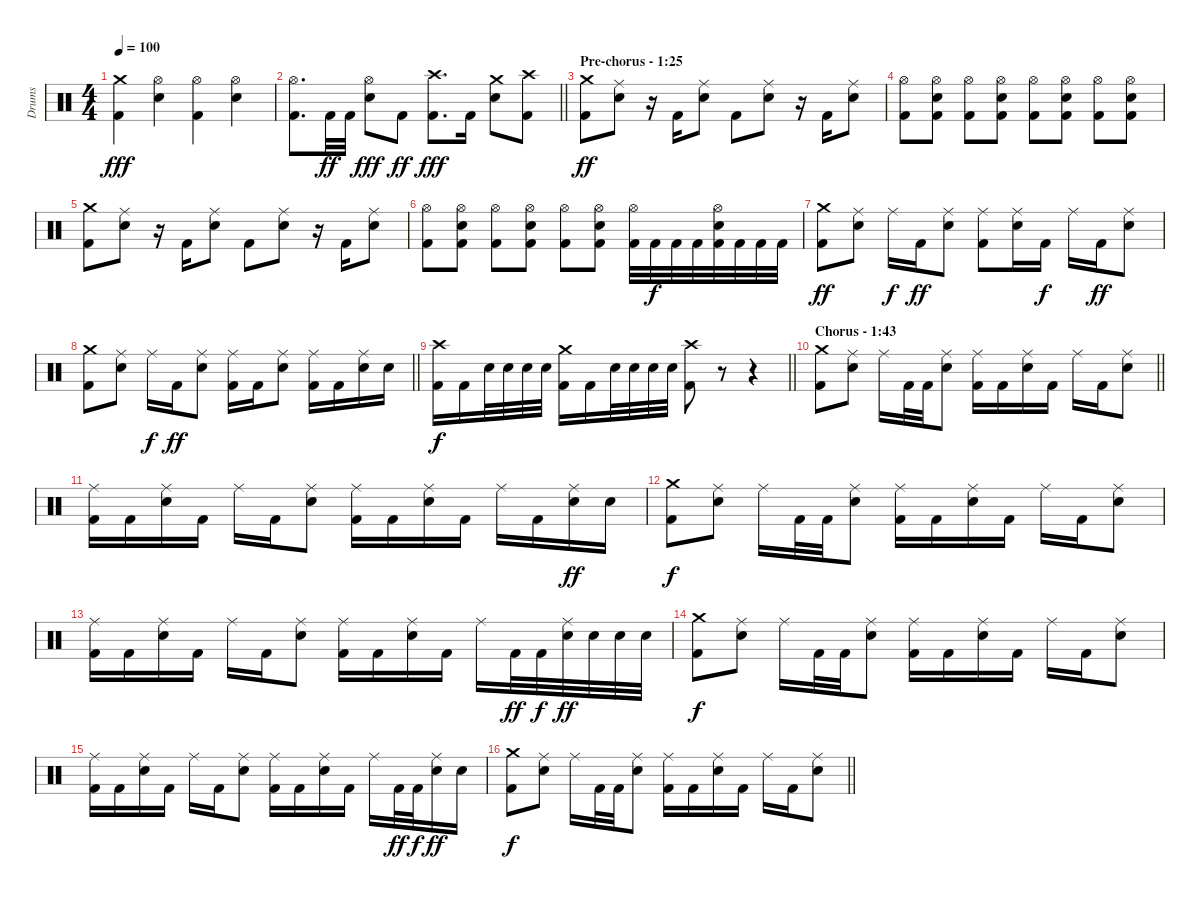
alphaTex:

\track ("Drums" "Drums") {instrument percussion}
\staff {score}
\articulation defaults
\ts (4 4)
\tempo 100
\clef neutral
\ks c
("Crash medium (hit)" "Kick (hit) 2").4{dy fff} ("Hi-Hat (open)" "Electric Snare (hit)").4 ("Hi-Hat (open)" "Kick (hit) 2").4 ("Hi-Hat (open)" "Electric Snare (hit)").4 |
\barLineRight lightlight
("Hi-Hat (open)" "Kick (hit) 2").8{d} "Kick (hit) 2".32{dy ff} "Kick (hit) 2".32 ("Hi-Hat (open)" "Electric Snare (hit)").8{dy fff} "Kick (hit) 2".8{dy ff} ("Crash high (hit)" "Kick (hit) 2").8{d dy fff} "Kick (hit) 2".16 ("Crash medium (hit)" "Electric Snare (hit)").8 ("Crash high (hit)" "Kick (hit) 2").8 |
\section ("" "Pre-chorus - 1:25")
("Crash medium (hit)" "Kick (hit) 2").8{dy ff} ("Ride (middle)" "Electric Snare (hit)").8 r.16 "Kick (hit) 2".16 ("Ride (middle)" "Electric Snare (hit)").8 "Kick (hit) 2".8 ("Ride (middle)" "Electric Snare (hit)").8 r.16 "Kick (hit) 2".16 ("Ride (middle)" "Electric Snare (hit)").8 |
("Hi-Hat (open)" "Kick (hit) 2").8 ("Hi-Hat (open)" "Electric Snare (hit)" "Kick (hit) 2").8 ("Hi-Hat (open)" "Kick (hit) 2").8 ("Hi-Hat (open)" "Electric Snare (hit)" "Kick (hit) 2").8 ("Hi-Hat (open)" "Kick (hit) 2").8 ("Hi-Hat (open)" "Electric Snare (hit)" "Kick (hit) 2").8 ("Hi-Hat (open)" "Kick (hit) 2").8 ("Hi-Hat (open)" "Electric Snare (hit)" "Kick (hit) 2").8 |
("Crash medium (hit)" "Kick (hit) 2").8 ("Ride (middle)" "Electric Snare (hit)").8 r.16 "Kick (hit) 2".16 ("Ride (middle)" "Electric Snare (hit)").8 "Kick (hit) 2".8 ("Ride (middle)" "Electric Snare (hit)").8 r.16 "Kick (hit) 2".16 ("Ride (middle)" "Electric Snare (hit)").8 |
("Hi-Hat (open)" "Kick (hit) 2").8 ("Hi-Hat (open)" "Electric Snare (hit)" "Kick (hit) 2").8 ("Hi-Hat (open)" "Kick (hit) 2").8 ("Hi-Hat (open)" "Electric Snare (hit)" "Kick (hit) 2").8 ("Hi-Hat (open)" "Kick (hit) 2").8 ("Hi-Hat (open)" "Electric Snare (hit)" "Kick (hit) 2").8 ("Hi-Hat (open)" "Kick (hit) 2").32 "Kick (hit) 2".32{dy f} "Kick (hit) 2".32 "Kick (hit) 2".32 ("Hi-Hat (open)" "Electric Snare (hit)" "Kick (hit) 2").32 "Kick (hit) 2".32 "Kick (hit) 2".32 "Kick (hit) 2".32 |
("Crash medium (hit)" "Kick (hit) 2").8{dy ff} ("Ride (middle)" "Electric Snare (hit)").8 "Ride (middle)".16{dy f} "Kick (hit) 2".16{dy ff} ("Ride (middle)" "Electric Snare (hit)").8 ("Ride (middle)" "Kick (hit) 2").8 ("Ride (middle)" "Electric Snare (hit)").16 "Kick (hit) 2".16{dy f} "Ride (middle)".16 "Kick (hit) 2".16{dy ff} ("Ride (middle)" "Electric Snare (hit)").8 |
\barLineRight lightlight
("Crash medium (hit)" "Kick (hit) 2").8 ("Ride (middle)" "Electric Snare (hit)").8 "Ride (middle)".16{dy f} "Kick (hit) 2".16{dy ff} ("Ride (middle)" "Electric Snare (hit)").8 ("Ride (middle)" "Kick (hit) 2").16 "Kick (hit) 2".16 ("Ride (middle)" "Electric Snare (hit)").8 ("Ride (middle)" "Kick (hit) 2").16 "Kick (hit) 2".16 ("Ride (middle)" "Electric Snare (hit)").16 "Electric Snare (hit)".16 |
\barLineRight lightlight
("Crash high (hit)" "Kick (hit) 2").16{dy f} "Kick (hit) 2".16 "Electric Snare (hit)".32 "Electric Snare (hit)".32 "Electric Snare (hit)".32 "Electric Snare (hit)".32 ("Crash medium (hit)" "Kick (hit) 2").16 "Kick (hit) 2".16 "Electric Snare (hit)".32 "Electric Snare (hit)".32 "Electric Snare (hit)".32 "Electric Snare (hit)".32 ("Crash high (hit)" "Kick (hit) 2").8 r.8 r.4 |
\section ("" "Chorus - 1:43")
\barLineRight lightlight
("Crash medium (hit)" "Kick (hit) 2").8 ("Ride (middle)" "Electric Snare (hit)").8 "Ride (middle)".16 "Kick (hit) 2".32 "Kick (hit) 2".32 ("Ride (middle)" "Electric Snare (hit)").8 ("Ride (middle)" "Kick (hit) 2").16 "Kick (hit) 2".16 ("Ride (middle)" "Electric Snare (hit)").16 "Kick (hit) 2".16 "Ride (middle)".16 "Kick (hit) 2".16 ("Ride (middle)" "Electric Snare (hit)").8 |
("Ride (middle)" "Kick (hit) 2").16 "Kick (hit) 2".16 ("Ride (middle)" "Electric Snare (hit)").16 "Kick (hit) 2".16 "Ride (middle)".16 "Kick (hit) 2".16 ("Ride (middle)" "Electric Snare (hit)").8 ("Ride (middle)" "Kick (hit) 2").16 "Kick (hit) 2".16 ("Ride (middle)" "Electric Snare (hit)").16 "Kick (hit) 2".16 "Ride (middle)".16 "Kick (hit) 2".16 ("Ride (middle)" "Electric Snare (hit)").16{dy ff} "Electric Snare (hit)".16 |
("Crash medium (hit)" "Kick (hit) 2").8{dy f} ("Ride (middle)" "Electric Snare (hit)").8 "Ride (middle)".16 "Kick (hit) 2".32 "Kick (hit) 2".32 ("Ride (middle)" "Electric Snare (hit)").8 ("Ride (middle)" "Kick (hit) 2").16 "Kick (hit) 2".16 ("Ride (middle)" "Electric Snare (hit)").16 "Kick (hit) 2".16 "Ride (middle)".16 "Kick (hit) 2".16 ("Ride (middle)" "Electric Snare (hit)").8 |
("Ride (middle)" "Kick (hit) 2").16 "Kick (hit) 2".16 ("Ride (middle)" "Electric Snare (hit)").16 "Kick (hit) 2".16 "Ride (middle)".16 "Kick (hit) 2".16 ("Ride (middle)" "Electric Snare (hit)").8 ("Ride (middle)" "Kick (hit) 2").16 "Kick (hit) 2".16 ("Ride (middle)" "Electric Snare (hit)").16 "Kick (hit) 2".16 "Ride (middle)".16 "Kick (hit) 2".32{dy ff} "Kick (hit) 2".32{dy f} ("Ride (middle)" "Electric Snare (hit)").32{dy ff} "Electric Snare (hit)".32 "Electric Snare (hit)".32 "Electric Snare (hit)".32 |
("Crash medium (hit)" "Kick (hit) 2").8{dy f} ("Ride (middle)" "Electric Snare (hit)").8 "Ride (middle)".16 "Kick (hit) 2".32 "Kick (hit) 2".32 ("Ride (middle)" "Electric Snare (hit)").8 ("Ride (middle)" "Kick (hit) 2").16 "Kick (hit) 2".16 ("Ride (middle)" "Electric Snare (hit)").16 "Kick (hit) 2".16 "Ride (middle)".16 "Kick (hit) 2".16 ("Ride (middle)" "Electric Snare (hit)").8 |
("Ride (middle)" "Kick (hit) 2").16 "Kick (hit) 2".16 ("Ride (middle)" "Electric Snare (hit)").16 "Kick (hit) 2".16 "Ride (middle)".16 "Kick (hit) 2".16 ("Ride (middle)" "Electric Snare (hit)").8 ("Ride (middle)" "Kick (hit) 2").16 "Kick (hit) 2".16 ("Ride (middle)" "Electric Snare (hit)").16 "Kick (hit) 2".16 "Ride (middle)".16 "Kick (hit) 2".32{dy ff} "Kick (hit) 2".32{dy f} ("Ride (middle)" "Electric Snare (hit)").16{dy ff} "Electric Snare (hit)".16 |
\barLineRight lightlight
("Crash medium (hit)" "Kick (hit) 2").8{dy f} ("Ride (middle)" "Electric Snare (hit)").8 "Ride (middle)".16 "Kick (hit) 2".32 "Kick (hit) 2".32 ("Ride (middle)" "Electric Snare (hit)").8 ("Ride (middle)" "Kick (hit) 2").16 "Kick (hit) 2".16 ("Ride (middle)" "Electric Snare (hit)").16 "Kick (hit) 2".16 "Ride (middle)".16 "Kick (hit) 2".16 ("Ride (middle)" "Electric Snare (hit)").8
